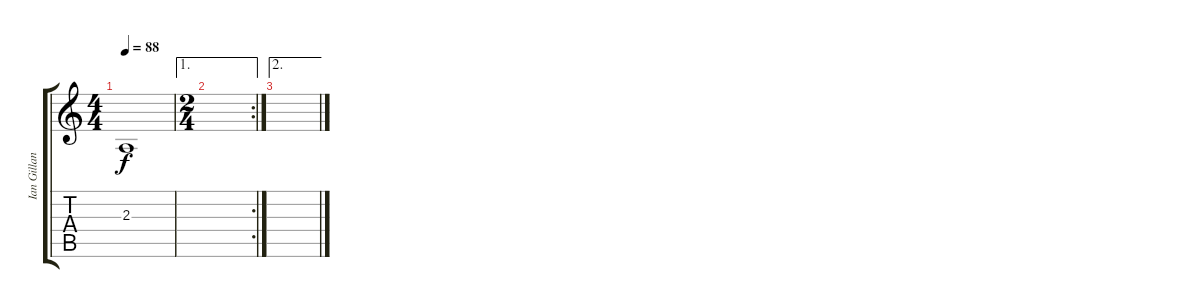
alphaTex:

\track ("Ian Gillan" "Ian Gillan") {instrument viola}
\staff {score tabs}
\tuning (E4 B3 G3 D3 A2 E2) {hide}
\ts (4 4)
\tempo 88
\clef g2
\ks c
2.3.1{dy f} |
\ae 1
\rc 2
\ts (2 4)
|
\ae 2
